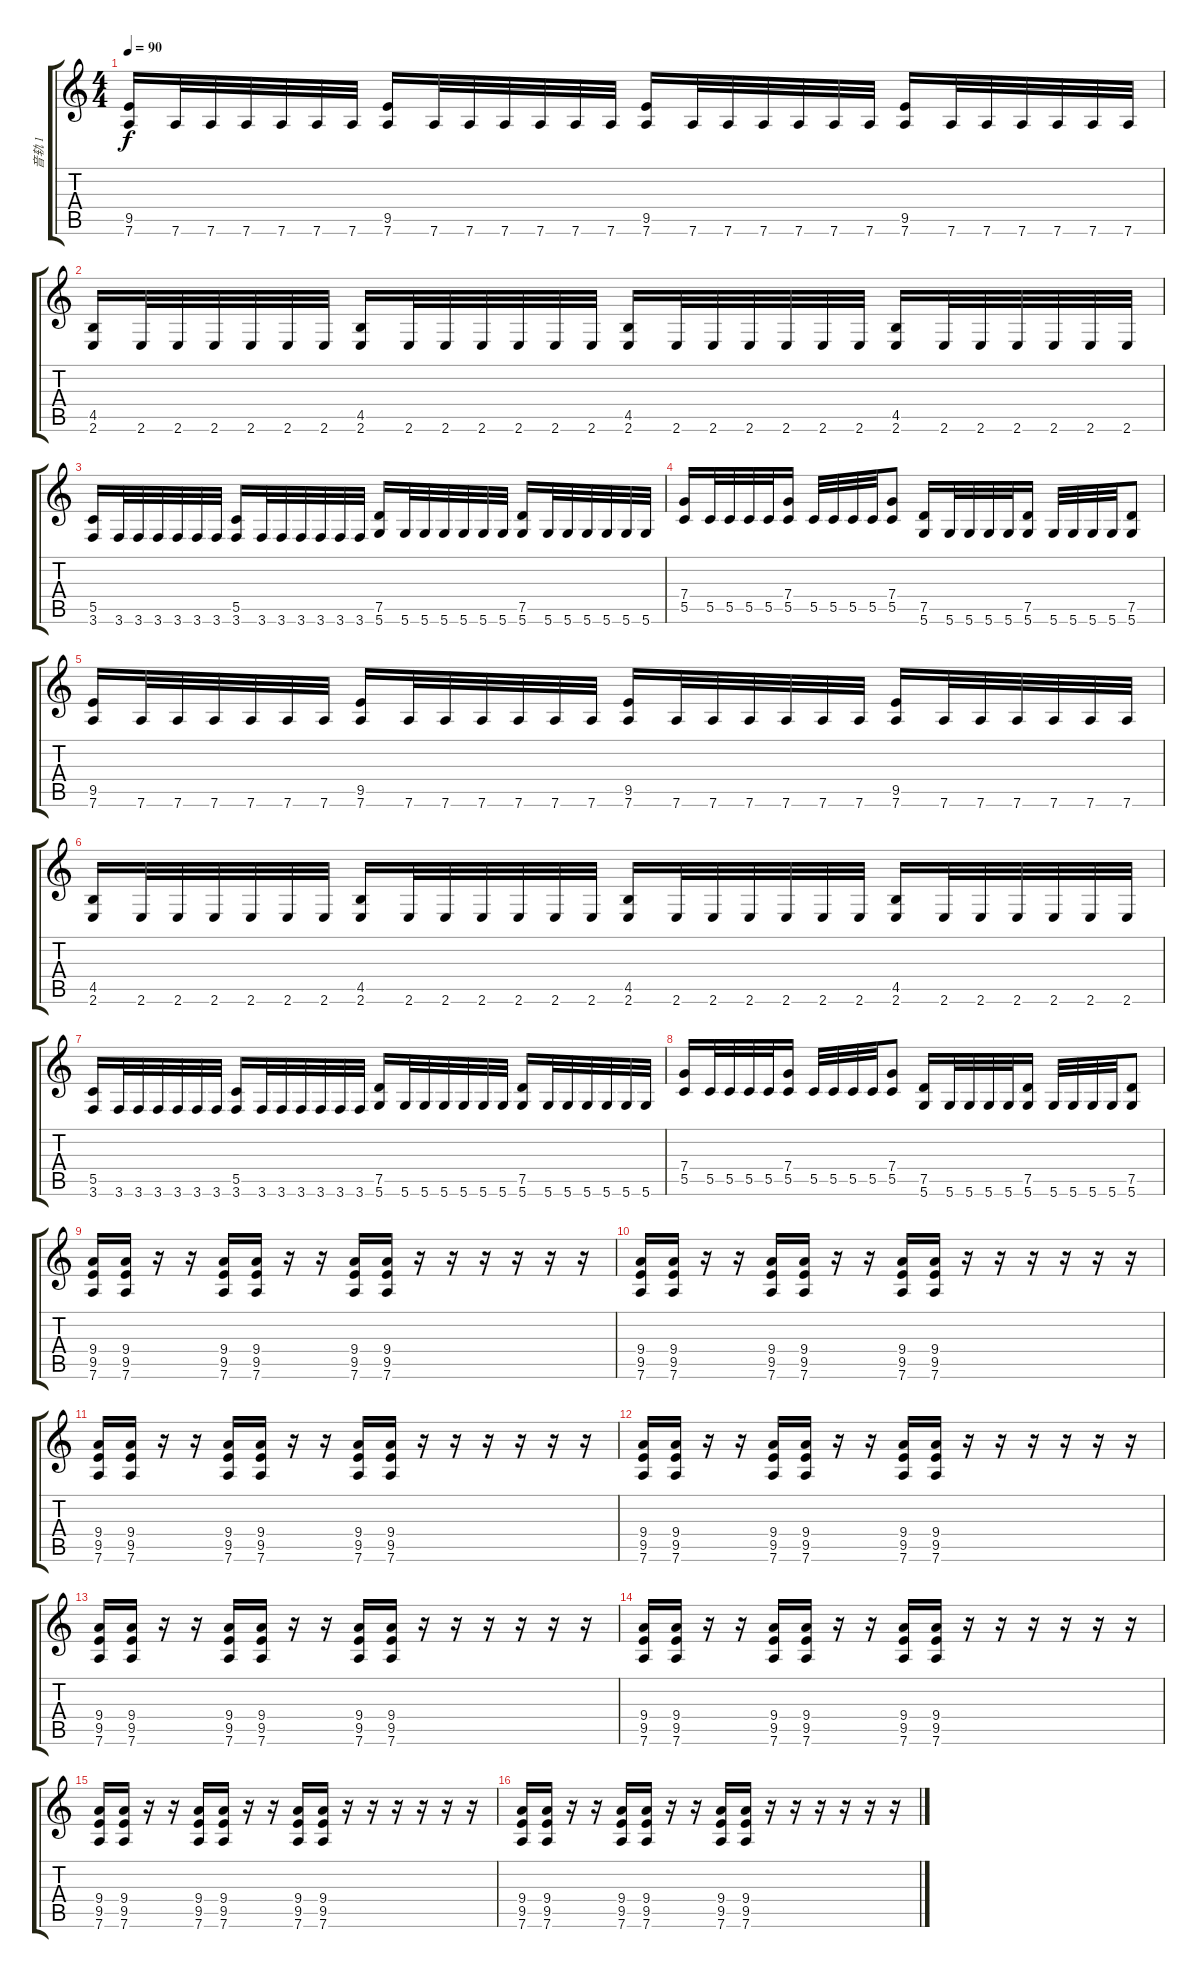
\track ("音轨 1" "音轨 1") {instrument distortionguitar}
\staff {score tabs}
\tuning (D4 A3 F3 C3 G2 D2) {hide}
\ts (4 4)
\tempo 90
\clef g2
\ks c
(9.5 7.6).16{dy f} 7.6.32 7.6.32 7.6.32 7.6.32 7.6.32 7.6.32 (9.5 7.6).16 7.6.32 7.6.32 7.6.32 7.6.32 7.6.32 7.6.32 (9.5 7.6).16 7.6.32 7.6.32 7.6.32 7.6.32 7.6.32 7.6.32 (9.5 7.6).16 7.6.32 7.6.32 7.6.32 7.6.32 7.6.32 7.6.32 |
(4.5 2.6).16 2.6.32 2.6.32 2.6.32 2.6.32 2.6.32 2.6.32 (4.5 2.6).16 2.6.32 2.6.32 2.6.32 2.6.32 2.6.32 2.6.32 (4.5 2.6).16 2.6.32 2.6.32 2.6.32 2.6.32 2.6.32 2.6.32 (4.5 2.6).16 2.6.32 2.6.32 2.6.32 2.6.32 2.6.32 2.6.32 |
(5.5 3.6).16 3.6.32 3.6.32 3.6.32 3.6.32 3.6.32 3.6.32 (5.5 3.6).16 3.6.32 3.6.32 3.6.32 3.6.32 3.6.32 3.6.32 (7.5 5.6).16 5.6.32 5.6.32 5.6.32 5.6.32 5.6.32 5.6.32 (7.5 5.6).16 5.6.32 5.6.32 5.6.32 5.6.32 5.6.32 5.6.32 |
(7.4 5.5).16 5.5.32 5.5.32 5.5.32 5.5.32 (7.4 5.5).16 5.5.32 5.5.32 5.5.32 5.5.32 (7.4 5.5).8 (7.5 5.6).16 5.6.32 5.6.32 5.6.32 5.6.32 (7.5 5.6).16 5.6.32 5.6.32 5.6.32 5.6.32 (7.5 5.6).8 |
(9.5 7.6).16 7.6.32 7.6.32 7.6.32 7.6.32 7.6.32 7.6.32 (9.5 7.6).16 7.6.32 7.6.32 7.6.32 7.6.32 7.6.32 7.6.32 (9.5 7.6).16 7.6.32 7.6.32 7.6.32 7.6.32 7.6.32 7.6.32 (9.5 7.6).16 7.6.32 7.6.32 7.6.32 7.6.32 7.6.32 7.6.32 |
(4.5 2.6).16 2.6.32 2.6.32 2.6.32 2.6.32 2.6.32 2.6.32 (4.5 2.6).16 2.6.32 2.6.32 2.6.32 2.6.32 2.6.32 2.6.32 (4.5 2.6).16 2.6.32 2.6.32 2.6.32 2.6.32 2.6.32 2.6.32 (4.5 2.6).16 2.6.32 2.6.32 2.6.32 2.6.32 2.6.32 2.6.32 |
(5.5 3.6).16 3.6.32 3.6.32 3.6.32 3.6.32 3.6.32 3.6.32 (5.5 3.6).16 3.6.32 3.6.32 3.6.32 3.6.32 3.6.32 3.6.32 (7.5 5.6).16 5.6.32 5.6.32 5.6.32 5.6.32 5.6.32 5.6.32 (7.5 5.6).16 5.6.32 5.6.32 5.6.32 5.6.32 5.6.32 5.6.32 |
(7.4 5.5).16 5.5.32 5.5.32 5.5.32 5.5.32 (7.4 5.5).16 5.5.32 5.5.32 5.5.32 5.5.32 (7.4 5.5).8 (7.5 5.6).16 5.6.32 5.6.32 5.6.32 5.6.32 (7.5 5.6).16 5.6.32 5.6.32 5.6.32 5.6.32 (7.5 5.6).8 |
(9.4 9.5 7.6).16 (9.4 9.5 7.6).16 r.16 r.16 (9.4 9.5 7.6).16 (9.4 9.5 7.6).16 r.16 r.16 (9.4 9.5 7.6).16 (9.4 9.5 7.6).16 r.16 r.16 r.16 r.16 r.16 r.16 |
(9.4 9.5 7.6).16 (9.4 9.5 7.6).16 r.16 r.16 (9.4 9.5 7.6).16 (9.4 9.5 7.6).16 r.16 r.16 (9.4 9.5 7.6).16 (9.4 9.5 7.6).16 r.16 r.16 r.16 r.16 r.16 r.16 |
(9.4 9.5 7.6).16 (9.4 9.5 7.6).16 r.16 r.16 (9.4 9.5 7.6).16 (9.4 9.5 7.6).16 r.16 r.16 (9.4 9.5 7.6).16 (9.4 9.5 7.6).16 r.16 r.16 r.16 r.16 r.16 r.16 |
(9.4 9.5 7.6).16 (9.4 9.5 7.6).16 r.16 r.16 (9.4 9.5 7.6).16 (9.4 9.5 7.6).16 r.16 r.16 (9.4 9.5 7.6).16 (9.4 9.5 7.6).16 r.16 r.16 r.16 r.16 r.16 r.16 |
(9.4 9.5 7.6).16 (9.4 9.5 7.6).16 r.16 r.16 (9.4 9.5 7.6).16 (9.4 9.5 7.6).16 r.16 r.16 (9.4 9.5 7.6).16 (9.4 9.5 7.6).16 r.16 r.16 r.16 r.16 r.16 r.16 |
(9.4 9.5 7.6).16 (9.4 9.5 7.6).16 r.16 r.16 (9.4 9.5 7.6).16 (9.4 9.5 7.6).16 r.16 r.16 (9.4 9.5 7.6).16 (9.4 9.5 7.6).16 r.16 r.16 r.16 r.16 r.16 r.16 |
(9.4 9.5 7.6).16 (9.4 9.5 7.6).16 r.16 r.16 (9.4 9.5 7.6).16 (9.4 9.5 7.6).16 r.16 r.16 (9.4 9.5 7.6).16 (9.4 9.5 7.6).16 r.16 r.16 r.16 r.16 r.16 r.16 |
(9.4 9.5 7.6).16 (9.4 9.5 7.6).16 r.16 r.16 (9.4 9.5 7.6).16 (9.4 9.5 7.6).16 r.16 r.16 (9.4 9.5 7.6).16 (9.4 9.5 7.6).16 r.16 r.16 r.16 r.16 r.16 r.16
